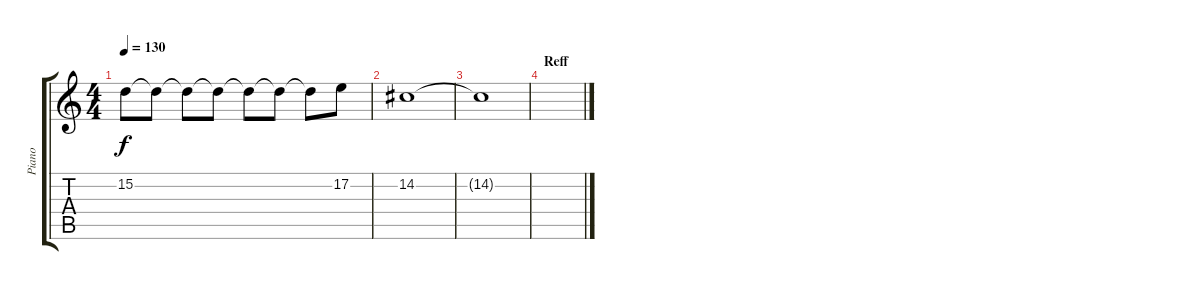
\track ("Piano" "Piano") {instrument electricgrandpiano}
\staff {score tabs}
\tuning (E4 B3 G3 D3 A2 E2) {hide}
\ts (4 4)
\tempo 130
\clef g2
\ks c
15.2.8{dy f} 15.2{t}.8 15.2{t}.8 15.2{t}.8 15.2{t}.8 15.2{t}.8 15.2{t}.8 17.2.8 |
14.2.1 |
14.2{t}.1 |
\section ("" "Reff")
